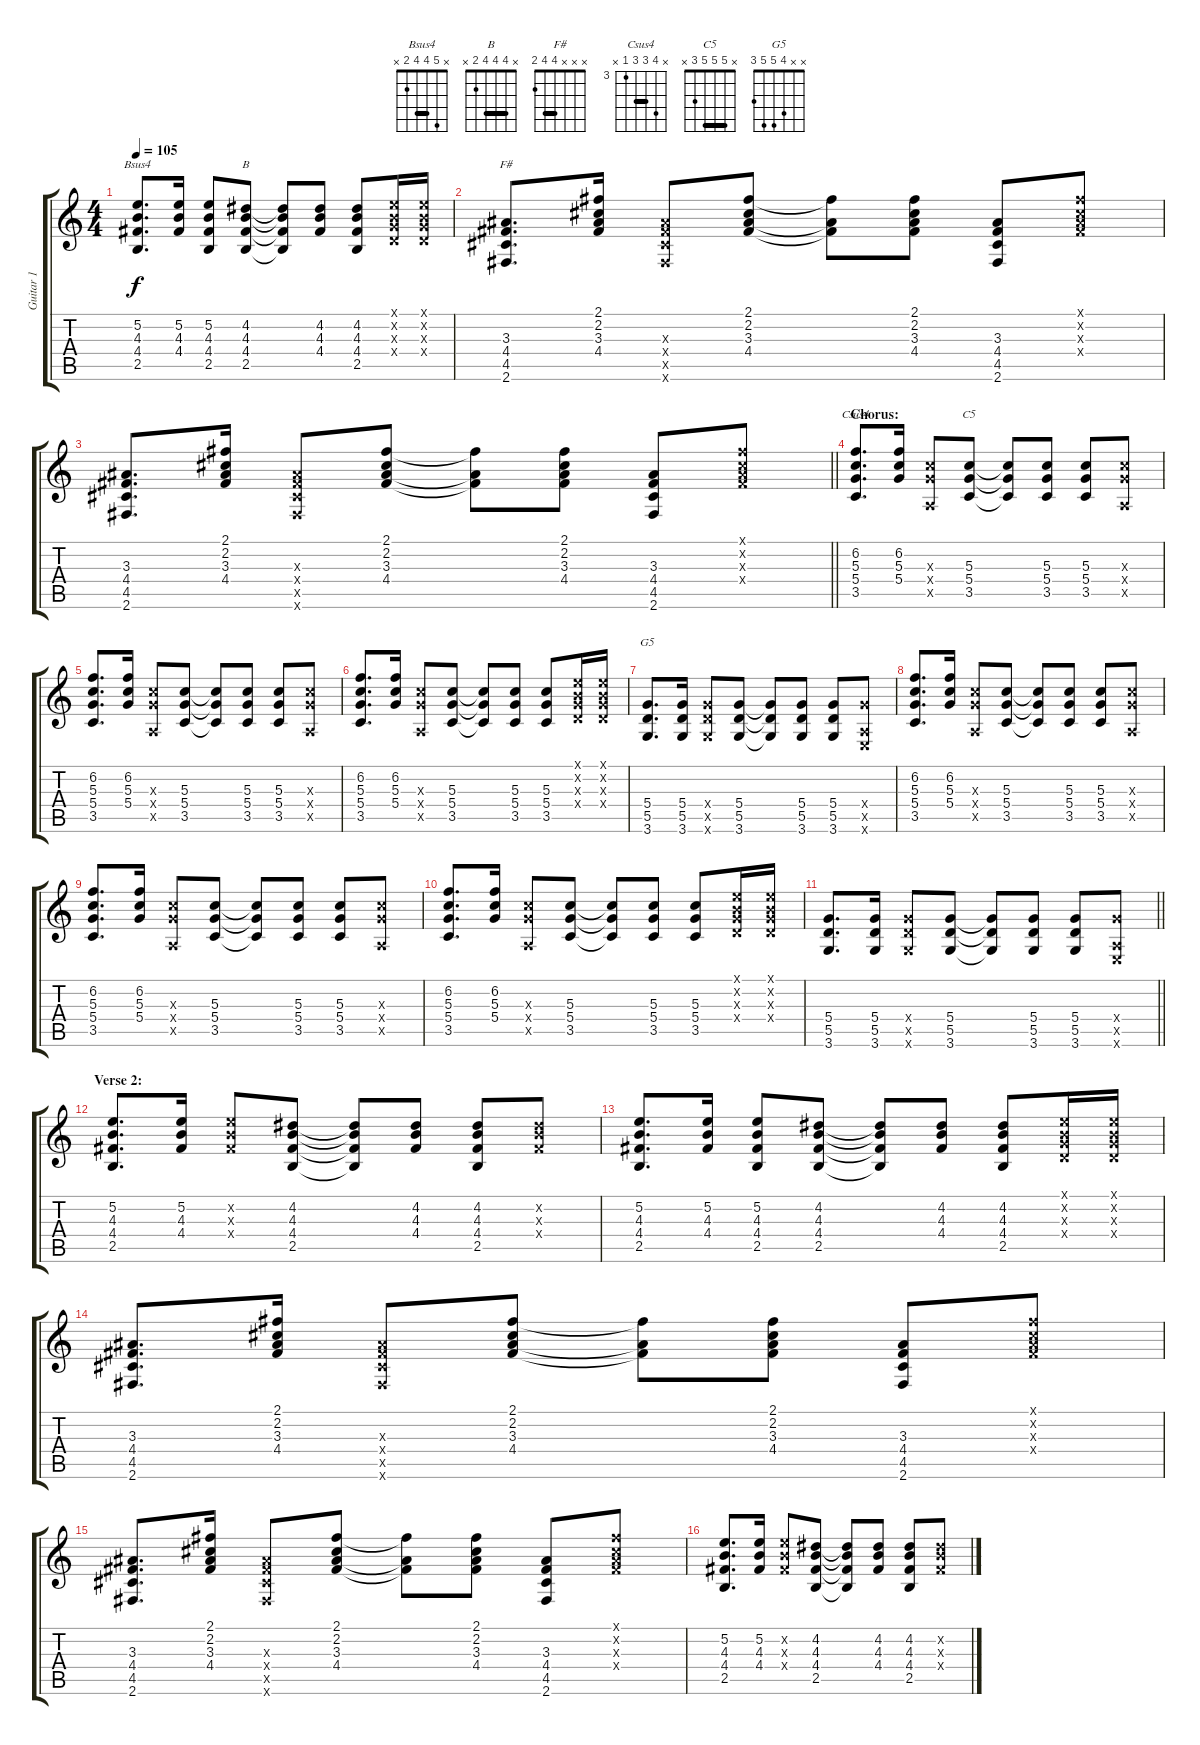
\track ("Guitar 1" "Guitar 1") {instrument overdrivenguitar}
\staff {score tabs}
\tuning (E4 B3 G3 D3 A2 E2) {hide}
\chord ("Bsus4" x 5 4 4 2 x) {barre 4}
\chord ("B" x 4 4 4 2 x) {barre 4}
\chord ("F#" x x x 4 4 2) {barre 4}
\chord ("Csus4" x 6 5 5 3 x) {firstfret 3 barre 5}
\chord ("C5" x 5 5 5 3 x) {barre 5}
\chord ("G5" x x 4 5 5 3)
\ts (4 4)
\tempo 105
\clef g2
\ks c
(5.2 4.3 4.4 2.5).8{d ch "Bsus4" dy f} (5.2 4.3 4.4).16 (5.2 4.3 4.4 2.5).8 (4.2 4.3 4.4 2.5).8{ch "B"} (4.2{t} 4.3{t} 4.4{t} 2.5{t}).8 (4.2 4.3 4.4).8 (4.2 4.3 4.4 2.5).8 (0.1{x} 0.2{x} 0.3{x} 0.4{x}).16 (0.1{x} 0.2{x} 0.3{x} 0.4{x}).16 |
(3.3 4.4 4.5 2.6).8{d ch "F#"} (2.1 2.2 3.3 4.4).16 (3.3{x} 4.4{x} 4.5{x} 2.6{x}).8 (2.1 2.2 3.3 4.4).8 (2.1{t} 3.3{t} 4.4{t}).8 (2.1 2.2 3.3 4.4).8 (3.3 4.4 4.5 2.6).8 (2.1{x} 2.2{x} 3.3{x} 4.4{x}).8 |
\barLineRight lightlight
(3.3 4.4 4.5 2.6).8{d} (2.1 2.2 3.3 4.4).16 (3.3{x} 4.4{x} 4.5{x} 2.6{x}).8 (2.1 2.2 3.3 4.4).8 (2.1{t} 3.3{t} 4.4{t}).8 (2.1 2.2 3.3 4.4).8 (3.3 4.4 4.5 2.6).8 (2.1{x} 2.2{x} 3.3{x} 4.4{x}).8 |
\section ("" "Chorus:")
(6.2 5.3 5.4 3.5).8{d ch "Csus4" volume 11 balance 0 instrument electricguitarclean} (6.2 5.3 5.4).16 (5.3{x} 5.4{x} 0.5{x}).8 (5.3 5.4 3.5).8{ch "C5"} (5.3{t} 5.4{t} 3.5{t}).8 (5.3 5.4 3.5).8 (5.3 5.4 3.5).8 (5.3{x} 5.4{x} 0.5{x}).8 |
(6.2 5.3 5.4 3.5).8{d} (6.2 5.3 5.4).16 (5.3{x} 5.4{x} 0.5{x}).8 (5.3 5.4 3.5).8 (5.3{t} 5.4{t} 3.5{t}).8 (5.3 5.4 3.5).8 (5.3 5.4 3.5).8 (5.3{x} 5.4{x} 0.5{x}).8 |
(6.2 5.3 5.4 3.5).8{d} (6.2 5.3 5.4).16 (5.3{x} 5.4{x} 0.5{x}).8 (5.3 5.4 3.5).8 (5.3{t} 5.4{t} 3.5{t}).8 (5.3 5.4 3.5).8 (5.3 5.4 3.5).8 (0.1{x} 0.2{x} 0.3{x} 0.4{x}).16 (0.1{x} 0.2{x} 0.3{x} 0.4{x}).16 |
(5.4 5.5 3.6).8{d ch "G5"} (5.4 5.5 3.6).16 (5.4{x} 5.5{x} 3.6{x}).8 (5.4 5.5 3.6).8 (5.4{t} 5.5{t} 3.6{t}).8 (5.4 5.5 3.6).8 (5.4 5.5 3.6).8 (5.4{x} 0.5{x} 0.6{x}).8 |
(6.2 5.3 5.4 3.5).8{d} (6.2 5.3 5.4).16 (5.3{x} 5.4{x} 0.5{x}).8 (5.3 5.4 3.5).8 (5.3{t} 5.4{t} 3.5{t}).8 (5.3 5.4 3.5).8 (5.3 5.4 3.5).8 (5.3{x} 5.4{x} 0.5{x}).8 |
(6.2 5.3 5.4 3.5).8{d} (6.2 5.3 5.4).16 (5.3{x} 5.4{x} 0.5{x}).8 (5.3 5.4 3.5).8 (5.3{t} 5.4{t} 3.5{t}).8 (5.3 5.4 3.5).8 (5.3 5.4 3.5).8 (5.3{x} 5.4{x} 0.5{x}).8 |
(6.2 5.3 5.4 3.5).8{d} (6.2 5.3 5.4).16 (5.3{x} 5.4{x} 0.5{x}).8 (5.3 5.4 3.5).8 (5.3{t} 5.4{t} 3.5{t}).8 (5.3 5.4 3.5).8 (5.3 5.4 3.5).8 (0.1{x} 0.2{x} 0.3{x} 0.4{x}).16 (0.1{x} 0.2{x} 0.3{x} 0.4{x}).16 |
\barLineRight lightlight
(5.4 5.5 3.6).8{d} (5.4 5.5 3.6).16 (5.4{x} 5.5{x} 3.6{x}).8 (5.4 5.5 3.6).8 (5.4{t} 5.5{t} 3.6{t}).8 (5.4 5.5 3.6).8 (5.4 5.5 3.6).8 (5.4{x} 0.5{x} 0.6{x}).8 |
\section ("" "Verse 2:")
(5.2 4.3 4.4 2.5).8{d volume 9 instrument acousticguitarsteel} (5.2 4.3 4.4).16 (5.2{x} 4.3{x} 4.4{x}).8 (4.2 4.3 4.4 2.5).8 (4.2{t} 4.3{t} 4.4{t} 2.5{t}).8 (4.2 4.3 4.4).8 (4.2 4.3 4.4 2.5).8 (4.2{x} 4.3{x} 4.4{x}).8 |
(5.2 4.3 4.4 2.5).8{d} (5.2 4.3 4.4).16 (5.2 4.3 4.4 2.5).8 (4.2 4.3 4.4 2.5).8 (4.2{t} 4.3{t} 4.4{t} 2.5{t}).8 (4.2 4.3 4.4).8 (4.2 4.3 4.4 2.5).8 (0.1{x} 0.2{x} 0.3{x} 0.4{x}).16 (0.1{x} 0.2{x} 0.3{x} 0.4{x}).16 |
(3.3 4.4 4.5 2.6).8{d} (2.1 2.2 3.3 4.4).16 (3.3{x} 4.4{x} 4.5{x} 2.6{x}).8 (2.1 2.2 3.3 4.4).8 (2.1{t} 3.3{t} 4.4{t}).8 (2.1 2.2 3.3 4.4).8 (3.3 4.4 4.5 2.6).8 (2.1{x} 2.2{x} 3.3{x} 4.4{x}).8 |
(3.3 4.4 4.5 2.6).8{d} (2.1 2.2 3.3 4.4).16 (3.3{x} 4.4{x} 4.5{x} 2.6{x}).8 (2.1 2.2 3.3 4.4).8 (2.1{t} 3.3{t} 4.4{t}).8 (2.1 2.2 3.3 4.4).8 (3.3 4.4 4.5 2.6).8 (2.1{x} 2.2{x} 3.3{x} 4.4{x}).8 |
(5.2 4.3 4.4 2.5).8{d} (5.2 4.3 4.4).16 (5.2{x} 4.3{x} 4.4{x}).8 (4.2 4.3 4.4 2.5).8 (4.2{t} 4.3{t} 4.4{t} 2.5{t}).8 (4.2 4.3 4.4).8 (4.2 4.3 4.4 2.5).8 (4.2{x} 4.3{x} 4.4{x}).8
